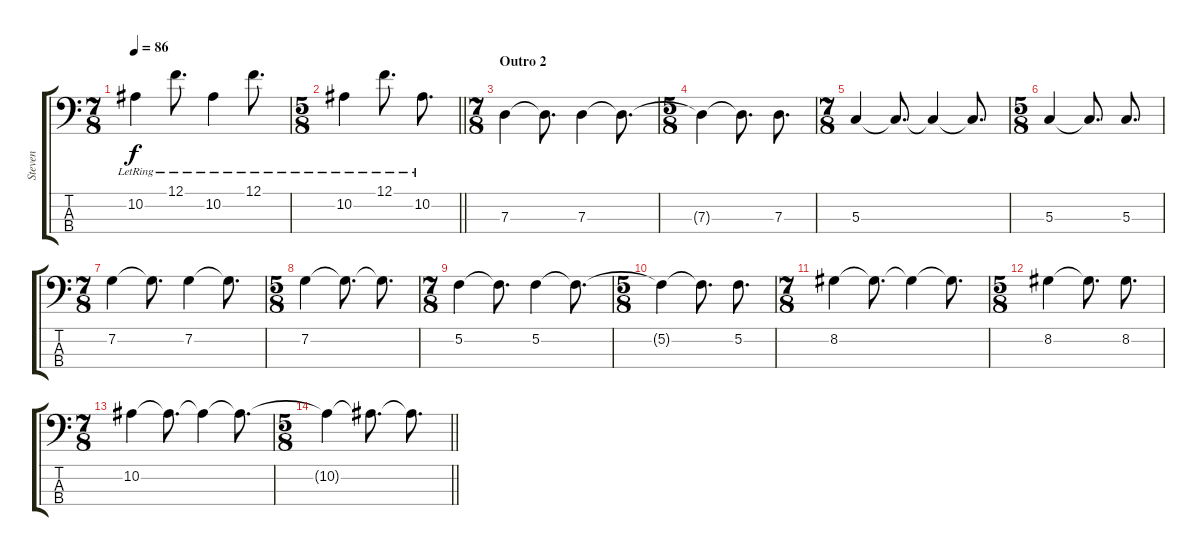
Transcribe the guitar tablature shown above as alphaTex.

\track ("Steven" "Steven") {instrument electricbasspick}
\staff {score tabs}
\tuning (F2 C2 G1 C1) {hide}
\ts (7 8)
\tempo 86
\clef f4
\ks c
10.2{lr}.4{dy f} 12.1{lr}.8{d} 10.2{lr}.4 12.1{lr}.8{d} |
\ts (5 8)
\barLineRight lightlight
10.2{lr}.4 12.1{lr}.8{d} 10.2{lr}.8{d} |
\ts (7 8)
\section ("" "Outro 2")
7.3.4 7.3{t}.8{d} 7.3.4 7.3{t}.8{d} |
\ts (5 8)
7.3{t}.4 7.3{t}.8{d} 7.3.8{d} |
\ts (7 8)
5.3.4 5.3{t}.8{d} 5.3{t}.4 5.3{t}.8{d} |
\ts (5 8)
5.3.4 5.3{t}.8{d} 5.3.8{d} |
\ts (7 8)
7.2.4 7.2{t}.8{d} 7.2.4 7.2{t}.8{d} |
\ts (5 8)
7.2.4 7.2{t}.8{d} 7.2{t}.8{d} |
\ts (7 8)
5.2.4 5.2{t}.8{d} 5.2.4 5.2{t}.8{d} |
\ts (5 8)
5.2{t}.4 5.2{t}.8{d} 5.2.8{d} |
\ts (7 8)
8.2.4 8.2{t}.8{d} 8.2{t}.4 8.2{t}.8{d} |
\ts (5 8)
8.2.4 8.2{t}.8{d} 8.2.8{d} |
\ts (7 8)
10.2.4 10.2{t}.8{d} 10.2{t}.4 10.2{t}.8{d} |
\ts (5 8)
\barLineRight lightlight
10.2{t}.4 10.2{t}.8{d} 10.2{t}.8{d}
